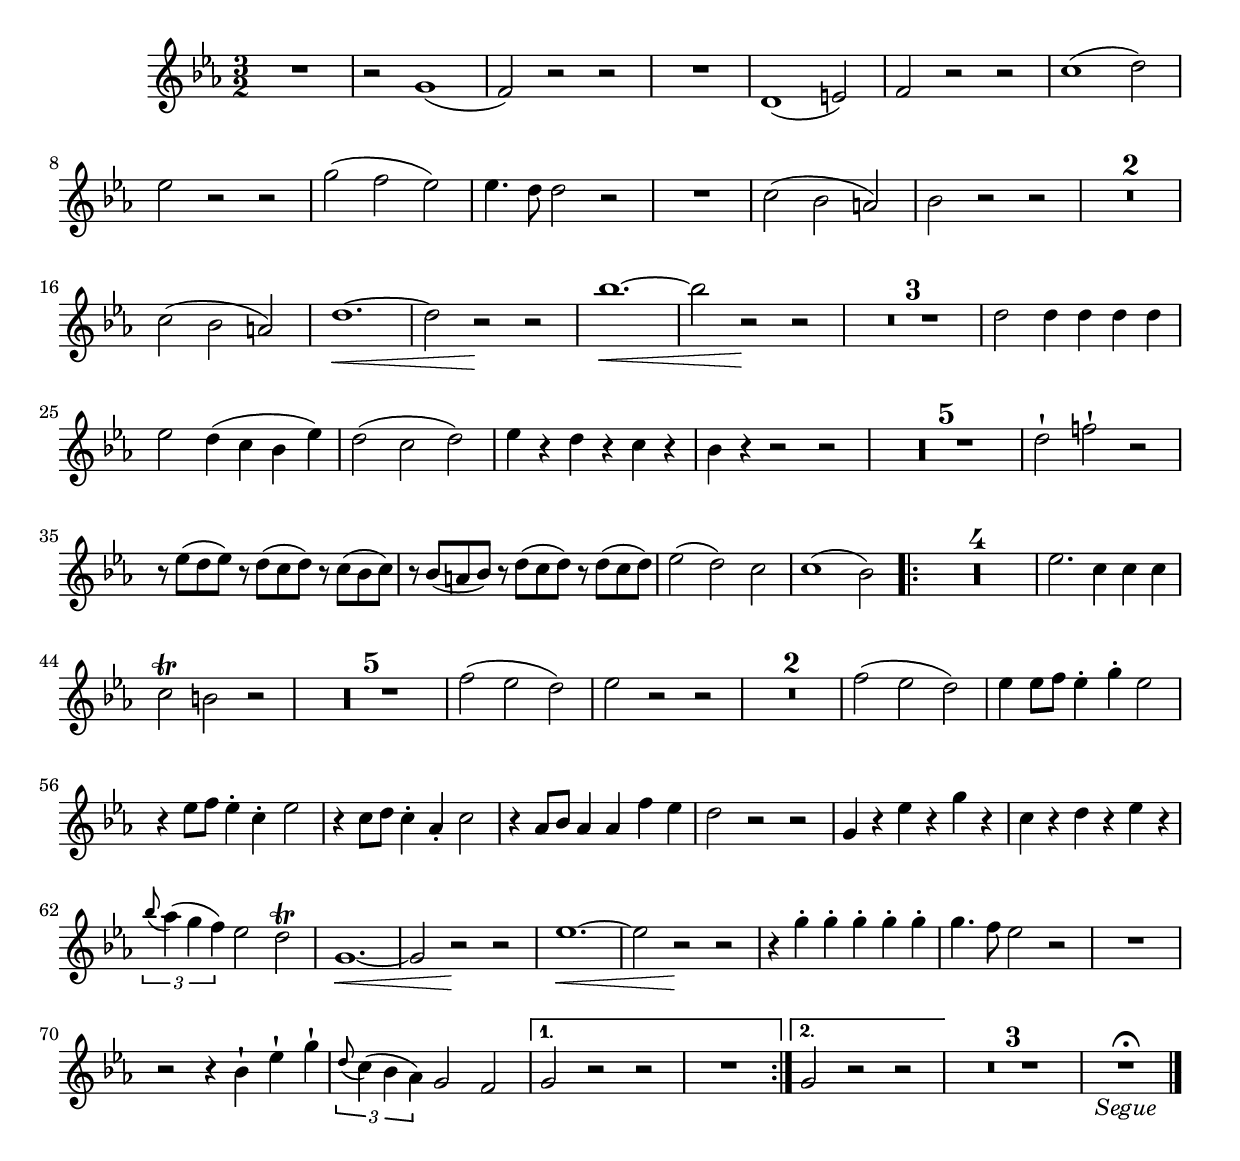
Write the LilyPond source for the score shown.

\version "2.10.25"      %Gossec - Symphonie mi bémol
                        %Hautbois2 - 1er mvt
\relative c''{
\clef treble
\key ees \major
\time 3/2




R1.
r2 g1(
f2) r r
R1.
d1( e2)
f r r
c'1( d2)
ees r r
g( f ees)
ees4. d8 d2 r
R1.
c2( bes a)
bes r r
\set Score.skipBars = ##t R1. * 2 
%
c2( bes a)
d1.\< ~ 
d2 r\! r
bes'1.\< ~
bes2 r\! r
\set Score.skipBars = ##t R1. * 3 
%
%
d,2 d4 d d d
ees2 d4( c bes ees)
d2( c d)
ees4 r d r c r
bes r r2 r
\set Score.skipBars = ##t R1. * 5 
%
%
%
%
d2-| f!-| r
r8 ees( d ees) r d( c d) r c( bes c)
r bes( a bes) r d( c d) r d( c d)
ees2( d) c
c1( bes2) \repeat volta 2 {
\set Score.skipBars = ##t R1. * 4 
%
%
%
ees2. c4 c c
c2\trill b r
\set Score.skipBars = ##t R1. * 5 
%
%
%
%
f'2( ees d)
ees r r
\set Score.skipBars = ##t R1. * 2 
%
f2( ees d)
ees4 ees8 f ees4-. g-. ees2
r4 ees8 f ees4-. c-. ees2
r4 c8 d c4-. aes-. c2
r4 aes8 bes aes4 aes f' ees
d2 r r
g,4 r ees' r g r
c, r d r ees r
\times 2/3 {\appoggiatura bes'8 aes4([ g f)]} ees2 d\trill
g,1.\< ~
g2 r\! r
ees'1.\< ~
ees2 r\! r
r4 g-. g-. g-. g-. g-. 
g4. f8 ees2 r
R1.
r2 r4 bes-| ees-| g-|
\times 2/3 {\appoggiatura d8 c4([ bes aes)]} g2 f }
\alternative { {g2 r r | R1.} 
   {g2 r r } }
\set Score.skipBars = ##t R1. * 3
R1.^\fermataMarkup_\markup{\italic "Segue"} 
\bar "|." 
}
